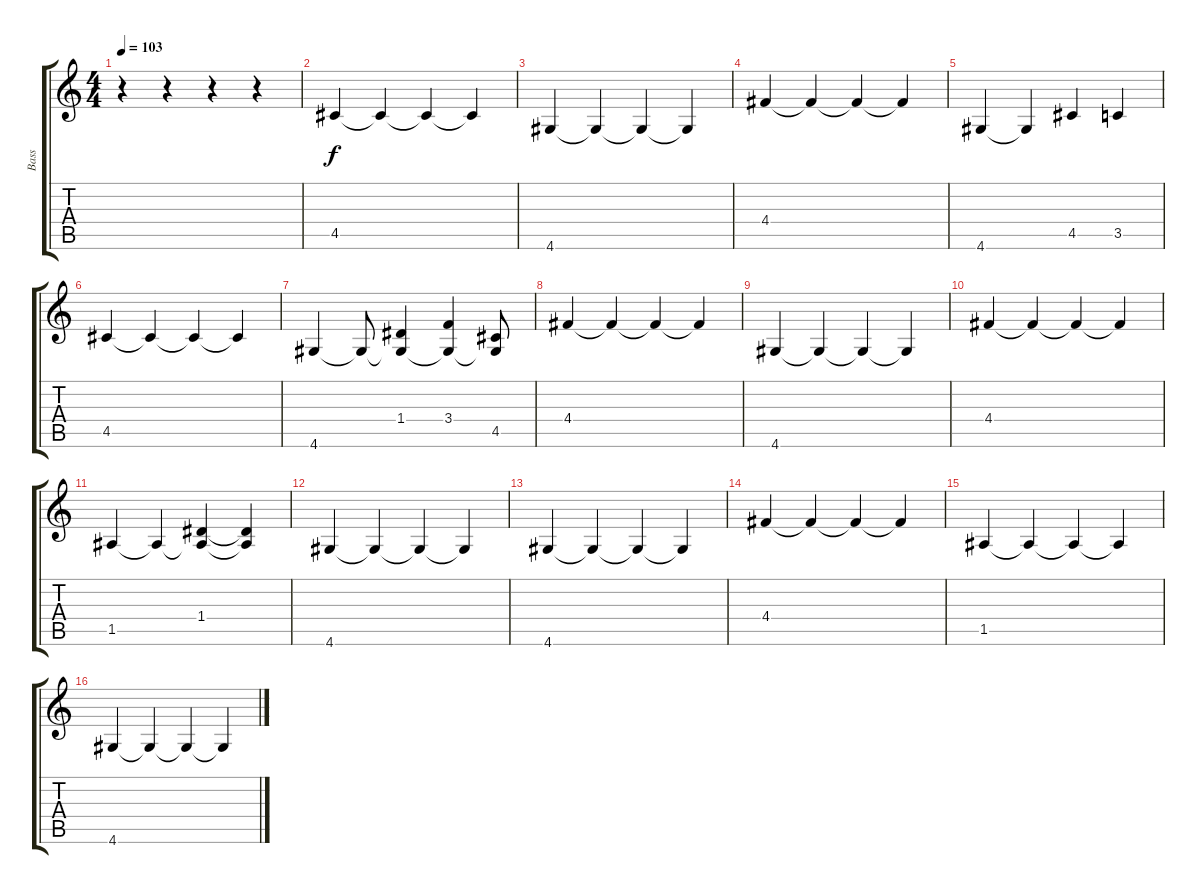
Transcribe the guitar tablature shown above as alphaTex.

\track ("Bass" "Bass") {instrument electricbassfinger}
\staff {score tabs}
\tuning (E4 B3 G3 D3 A2 E2) {hide}
\ts (4 4)
\tempo 103
\clef g2
\ks c
r.4{dy f instrument electricbassfinger} r.4 r.4 r.4 |
4.5.4 4.5{t}.4 4.5{t}.4 4.5{t}.4 |
4.6.4 4.6{t}.4 4.6{t}.4 4.6{t}.4 |
4.4.4 4.4{t}.4 4.4{t}.4 4.4{t}.4 |
4.6.4 4.6{t}.4 4.5.4 3.5.4 |
4.5.4 4.5{t}.4 4.5{t}.4 4.5{t}.4 |
4.6.4 4.6{t}.8 (1.4 4.6{t}).4 (3.4 4.6{t}).4 (4.5 4.6{t}).8 |
4.4.4 4.4{t}.4 4.4{t}.4 4.4{t}.4 |
4.6.4 4.6{t}.4 4.6{t}.4 4.6{t}.4 |
4.4.4 4.4{t}.4 4.4{t}.4 4.4{t}.4 |
1.5.4 1.5{t}.4 (1.4 1.5{t}).4 (1.4{t} 1.5{t}).4 |
4.6.4 4.6{t}.4 4.6{t}.4 4.6{t}.4 |
4.6.4 4.6{t}.4 4.6{t}.4 4.6{t}.4 |
4.4.4 4.4{t}.4 4.4{t}.4 4.4{t}.4 |
1.5.4 1.5{t}.4 1.5{t}.4 1.5{t}.4 |
4.6.4 4.6{t}.4 4.6{t}.4 4.6{t}.4
